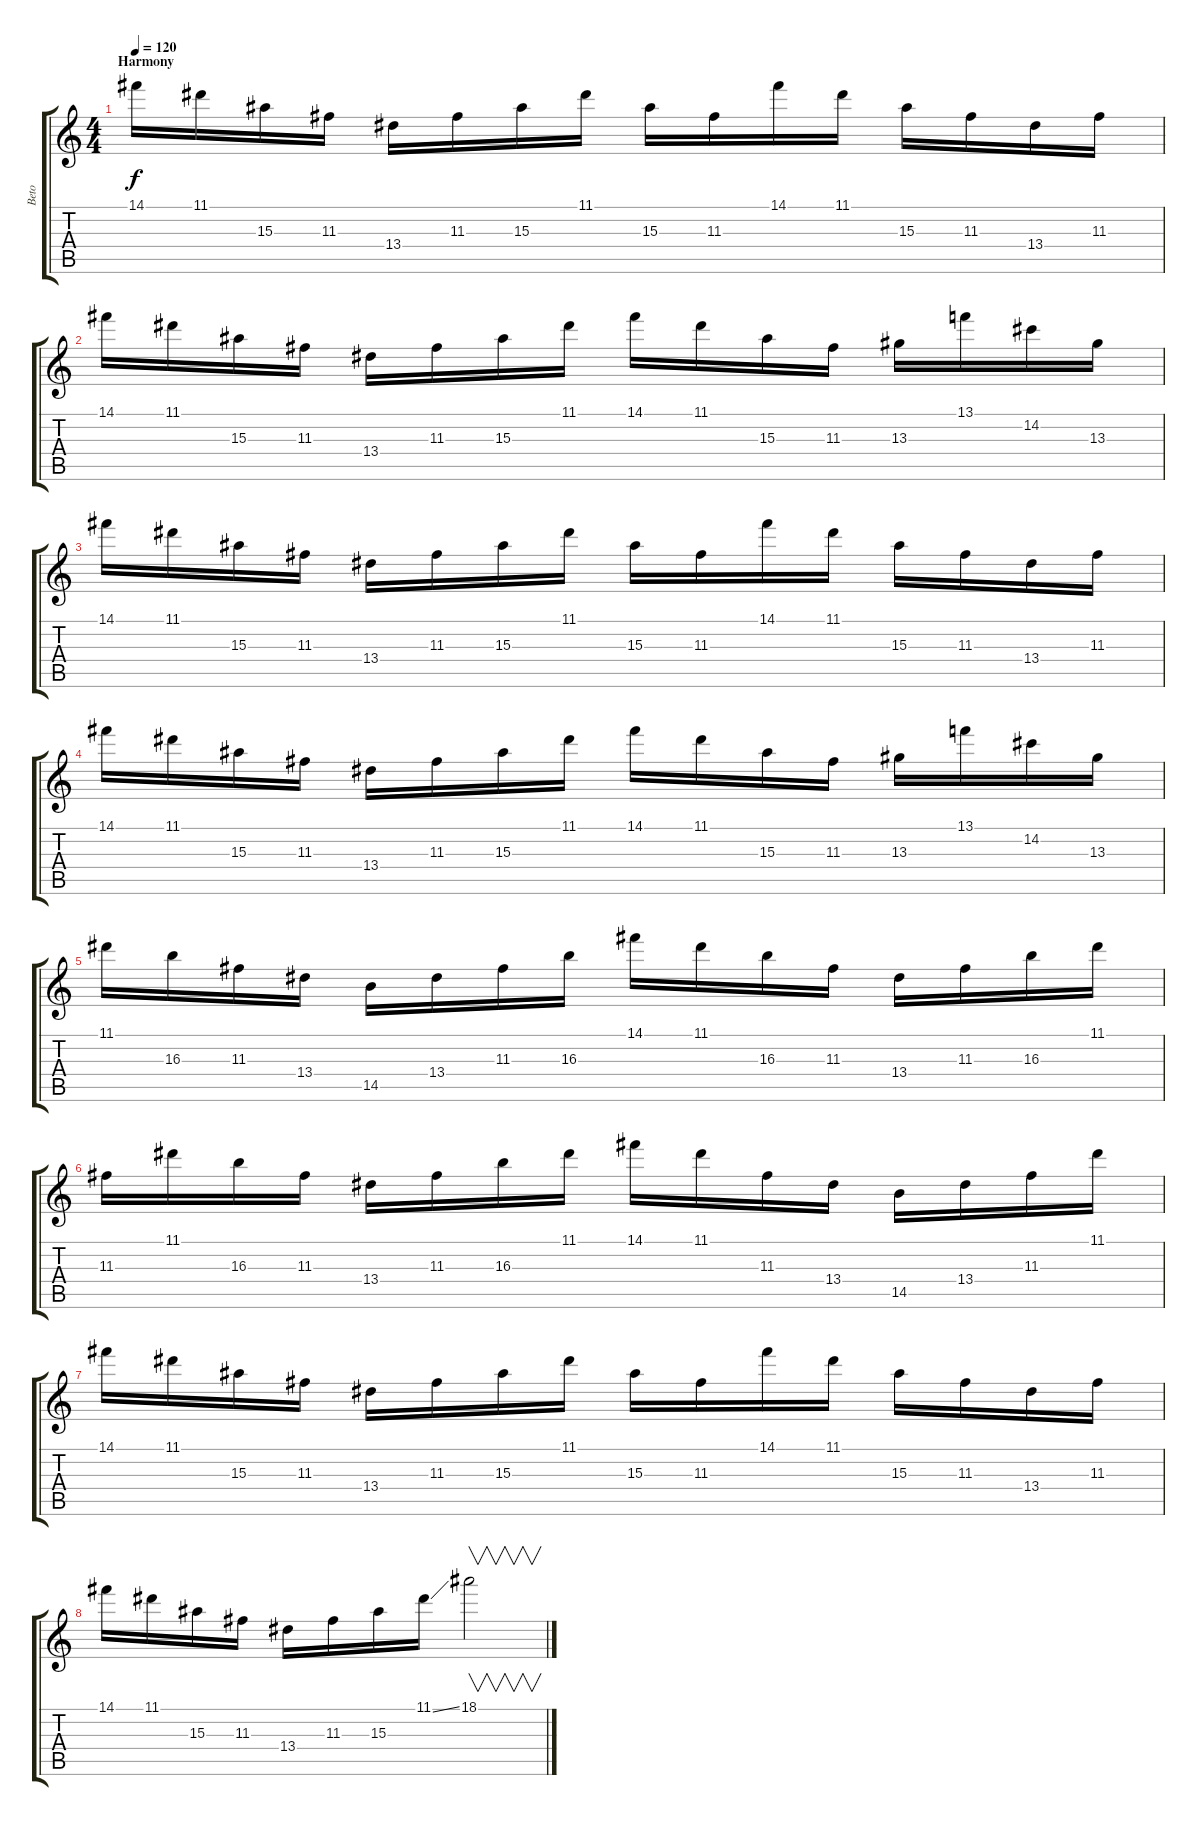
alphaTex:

\track ("Beto" "Beto") {instrument overdrivenguitar}
\staff {score tabs}
\tuning (E4 B3 G3 D3 A2 E2) {hide}
\ts (4 4)
\section ("" "Harmony")
\tempo 120
\clef g2
\ks c
14.1.16{dy f} 11.1.16 15.3.16 11.3.16 13.4.16 11.3.16 15.3.16 11.1.16 15.3.16 11.3.16 14.1.16 11.1.16 15.3.16 11.3.16 13.4.16 11.3.16 |
14.1.16 11.1.16 15.3.16 11.3.16 13.4.16 11.3.16 15.3.16 11.1.16 14.1.16 11.1.16 15.3.16 11.3.16 13.3.16 13.1.16 14.2.16 13.3.16 |
14.1.16 11.1.16 15.3.16 11.3.16 13.4.16 11.3.16 15.3.16 11.1.16 15.3.16 11.3.16 14.1.16 11.1.16 15.3.16 11.3.16 13.4.16 11.3.16 |
14.1.16 11.1.16 15.3.16 11.3.16 13.4.16 11.3.16 15.3.16 11.1.16 14.1.16 11.1.16 15.3.16 11.3.16 13.3.16 13.1.16 14.2.16 13.3.16 |
11.1.16 16.3.16 11.3.16 13.4.16 14.5.16 13.4.16 11.3.16 16.3.16 14.1.16 11.1.16 16.3.16 11.3.16 13.4.16 11.3.16 16.3.16 11.1.16 |
11.3.16 11.1.16 16.3.16 11.3.16 13.4.16 11.3.16 16.3.16 11.1.16 14.1.16 11.1.16 11.3.16 13.4.16 14.5.16 13.4.16 11.3.16 11.1.16 |
14.1.16 11.1.16 15.3.16 11.3.16 13.4.16 11.3.16 15.3.16 11.1.16 15.3.16 11.3.16 14.1.16 11.1.16 15.3.16 11.3.16 13.4.16 11.3.16 |
14.1.16 11.1.16 15.3.16 11.3.16 13.4.16 11.3.16 15.3.16 11.1{ss}.16 18.1.2{v}
